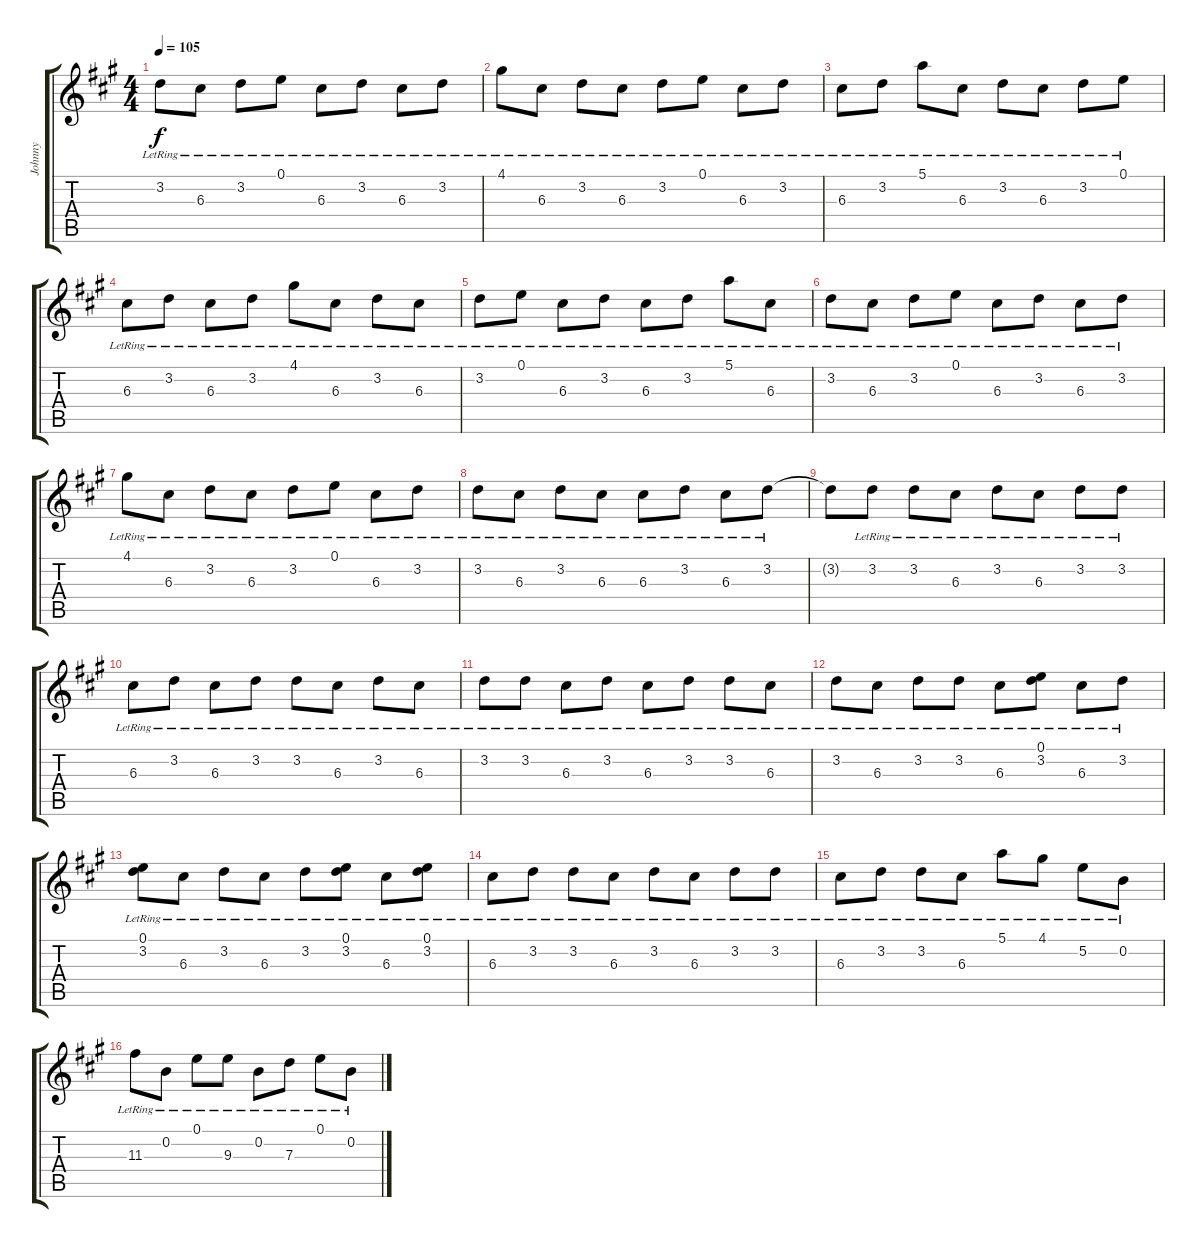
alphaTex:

\track ("Johnny" "Johnny") {instrument electricguitarjazz}
\staff {score tabs}
\tuning (E4 B3 G3 D3 A2 E2) {hide}
\ts (4 4)
\tempo 105
\clef g2
\ks a
3.2{lr}.8{dy f} 6.3{lr}.8 3.2{lr}.8 0.1{lr}.8 6.3{lr}.8 3.2{lr}.8 6.3{lr}.8 3.2{lr}.8 |
4.1{lr}.8 6.3{lr}.8 3.2{lr}.8 6.3{lr}.8 3.2{lr}.8 0.1{lr}.8 6.3{lr}.8 3.2{lr}.8 |
6.3{lr}.8 3.2{lr}.8 5.1{lr}.8 6.3{lr}.8 3.2{lr}.8 6.3{lr}.8 3.2{lr}.8 0.1{lr}.8 |
6.3{lr}.8 3.2{lr}.8 6.3{lr}.8 3.2{lr}.8 4.1{lr}.8 6.3{lr}.8 3.2{lr}.8 6.3{lr}.8 |
3.2{lr}.8 0.1{lr}.8 6.3{lr}.8 3.2{lr}.8 6.3{lr}.8 3.2{lr}.8 5.1{lr}.8 6.3{lr}.8 |
3.2{lr}.8 6.3{lr}.8 3.2{lr}.8 0.1{lr}.8 6.3{lr}.8 3.2{lr}.8 6.3{lr}.8 3.2{lr}.8 |
4.1{lr}.8 6.3{lr}.8 3.2{lr}.8 6.3{lr}.8 3.2{lr}.8 0.1{lr}.8 6.3{lr}.8 3.2{lr}.8 |
3.2{lr}.8 6.3{lr}.8 3.2{lr}.8 6.3{lr}.8 6.3{lr}.8 3.2{lr}.8 6.3{lr}.8 3.2{lr}.8 |
3.2{t}.8 3.2{lr}.8 3.2{lr}.8 6.3{lr}.8 3.2{lr}.8 6.3{lr}.8 3.2{lr}.8 3.2{lr}.8 |
6.3{lr}.8 3.2{lr}.8 6.3{lr}.8 3.2{lr}.8 3.2{lr}.8 6.3{lr}.8 3.2{lr}.8 6.3{lr}.8 |
3.2{lr}.8 3.2{lr}.8 6.3{lr}.8 3.2{lr}.8 6.3{lr}.8 3.2{lr}.8 3.2{lr}.8 6.3{lr}.8 |
3.2{lr}.8 6.3{lr}.8 3.2{lr}.8 3.2{lr}.8 6.3{lr}.8 (0.1{lr} 3.2{lr}).8 6.3{lr}.8 3.2{lr}.8 |
(0.1{lr} 3.2{lr}).8 6.3{lr}.8 3.2{lr}.8 6.3{lr}.8 3.2{lr}.8 (0.1{lr} 3.2{lr}).8 6.3{lr}.8 (0.1{lr} 3.2{lr}).8 |
6.3{lr}.8 3.2{lr}.8 3.2{lr}.8 6.3{lr}.8 3.2{lr}.8 6.3{lr}.8 3.2{lr}.8 3.2{lr}.8 |
6.3{lr}.8 3.2{lr}.8 3.2{lr}.8 6.3{lr}.8 5.1{lr}.8 4.1{lr}.8 5.2{lr}.8 0.2{lr}.8 |
11.3{lr}.8 0.2{lr}.8 0.1{lr}.8 9.3{lr}.8 0.2{lr}.8 7.3{lr}.8 0.1{lr}.8 0.2{lr}.8
